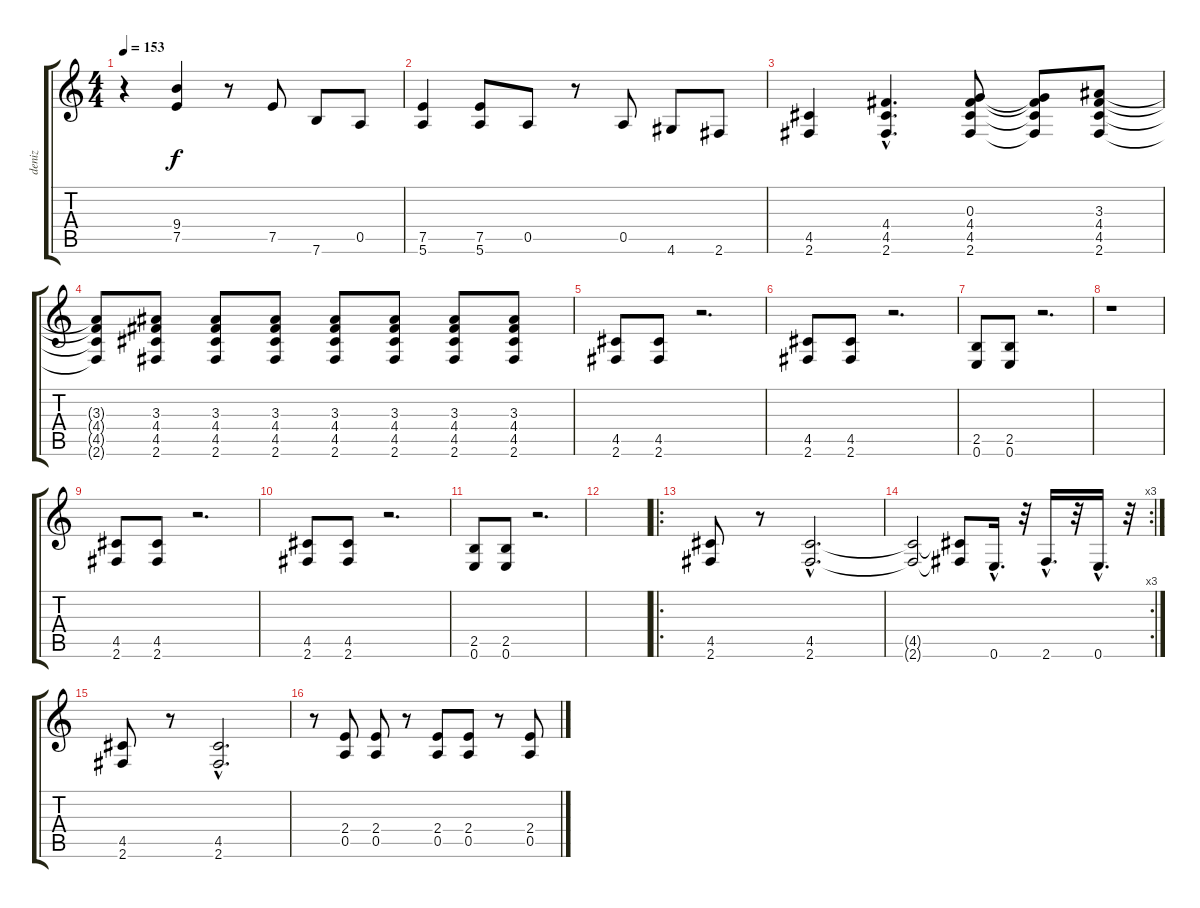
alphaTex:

\track ("deniz" "deniz") {instrument distortionguitar}
\staff {score tabs}
\tuning (E4 B3 G3 D3 A2 E2) {hide}
\ts (4 4)
\tempo 153
\clef g2
\ks c
r.4{dy f} (9.4 7.5).4 r.8 7.5.8 7.6.8 0.5.8 |
(7.5 5.6).4 (7.5 5.6).8 0.5.8 r.8 0.5.8 4.6.8 2.6.8 |
(4.5 2.6).4{volume 11} (4.4{hac} 4.5{hac} 2.6{hac}).4{d} (0.3 4.4 4.5 2.6).8 (0.3{t} 4.4{t} 4.5{t} 2.6{t}).8 (3.3 4.4 4.5 2.6).8 |
(3.3{t} 4.4{t} 4.5{t} 2.6{t}).8 (3.3 4.4 4.5 2.6).8 (3.3 4.4 4.5 2.6).8 (3.3 4.4 4.5 2.6).8 (3.3 4.4 4.5 2.6).8 (3.3 4.4 4.5 2.6).8 (3.3 4.4 4.5 2.6).8 (3.3 4.4 4.5 2.6).8 |
(4.5 2.6).8 (4.5 2.6).8 r.2{d} |
(4.5 2.6).8 (4.5 2.6).8 r.2{d} |
(2.5 0.6).8 (2.5 0.6).8 r.2{d} |
r.1 |
(4.5 2.6).8 (4.5 2.6).8 r.2{d} |
(4.5 2.6).8 (4.5 2.6).8 r.2{d} |
(2.5 0.6).8 (2.5 0.6).8 r.2{d} |
|
\ro
(4.5 2.6).8 r.8 (4.5{hac} 2.6{hac}).2{d} |
\rc 3
(4.5{t} 2.6{t}).2 (4.5{t} 2.6{t}).8 0.6{hac}.16{d} r.32 2.6{hac}.16{d} r.32 0.6{hac}.16{d} r.32 |
(4.5 2.6).8 r.8 (4.5{hac} 2.6{hac}).2{d} |
r.8 (2.4 0.5).8 (2.4 0.5).8 r.8 (2.4 0.5).8 (2.4 0.5).8 r.8 (2.4 0.5).8
